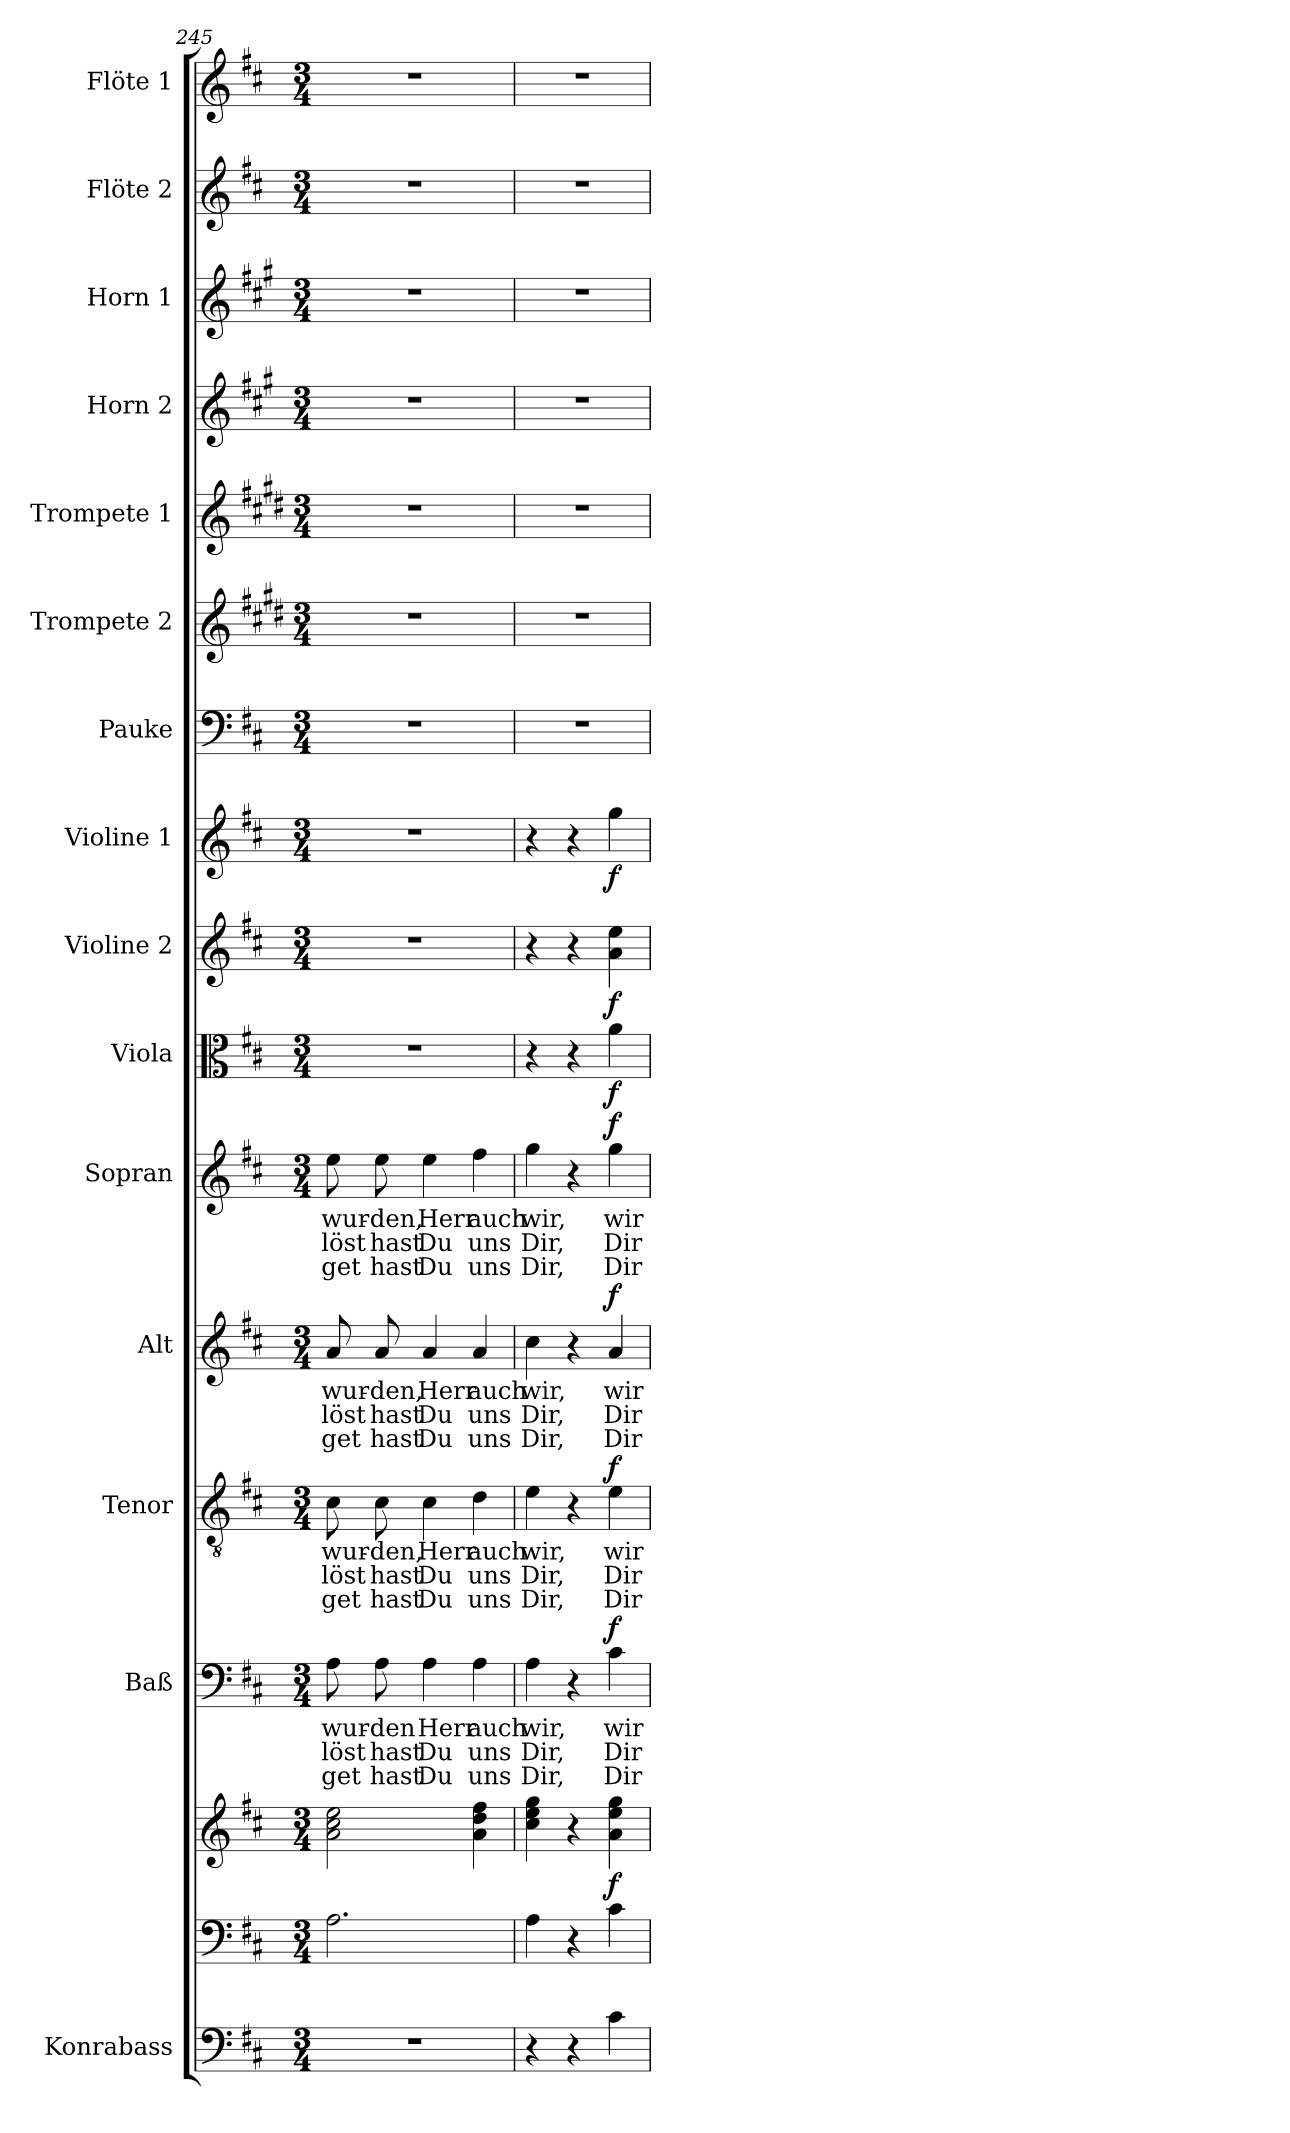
**kern	**kern	**kern	**dynam	**kern	**text	**text	**text	**dynam	**kern	**text	**text	**text	**dynam	**kern	**text	**text	**text	**dynam	**kern	**text	**text	**text	**dynam	**kern	**dynam	**kern	**dynam	**kern	**dynam	**kern	**kern	**kern	**kern	**kern	**kern	**kern
*part16	*part15	*part15	*part15	*part14	*part14	*part14	*part14	*part14	*part13	*part13	*part13	*part13	*part13	*part12	*part12	*part12	*part12	*part12	*part11	*part11	*part11	*part11	*part11	*part10	*part10	*part9	*part9	*part8	*part8	*part7	*part6	*part5	*part4	*part3	*part2	*part1
*staff17	*staff16	*staff15	*staff15/16	*staff14	*staff14	*staff14	*staff14	*staff14	*staff13	*staff13	*staff13	*staff13	*staff13	*staff12	*staff12	*staff12	*staff12	*staff12	*staff11	*staff11	*staff11	*staff11	*staff11	*staff10	*staff10	*staff9	*staff9	*staff8	*staff8	*staff7	*staff6	*staff5	*staff4	*staff3	*staff2	*staff1
*I"Konrabass	*	*	*	*I"Baß	*	*	*	*	*I"Tenor	*	*	*	*	*I"Alt	*	*	*	*	*I"Sopran	*	*	*	*	*I"Viola	*	*I"Violine 2	*	*I"Violine 1	*	*I"Pauke	*I"Trompete 2	*I"Trompete 1	*I"Horn 2	*I"Horn 1	*I"Flöte 2	*I"Flöte 1
*I'Kb.	*	*	*	*I'Baß	*	*	*	*	*I'Ten	*	*	*	*	*I'Alt	*	*	*	*	*I'Sop	*	*	*	*	*I'Vla.	*	*I'Vln. 2	*	*I'Vln. 1	*	*I'Pk.	*I'Trp. 2	*I'Trp. 1	*I'Hrn. 2	*I'Hrn. 1	*I'Fl. 2	*I'Fl. 1
*clefF4	*clefF4	*clefG2	*	*clefF4	*	*	*	*	*clefGv2	*	*	*	*	*clefG2	*	*	*	*	*clefG2	*	*	*	*	*clefC3	*	*clefG2	*	*clefG2	*	*clefF4	*clefG2	*clefG2	*clefG2	*clefG2	*clefG2	*clefG2
*ITrd7c12	*	*	*	*	*	*	*	*	*	*	*	*	*	*	*	*	*	*	*	*	*	*	*	*	*	*	*	*	*	*	*ITrd1c2	*ITrd1c2	*ITrd4c7	*ITrd4c7	*	*
*k[f#c#]	*k[f#c#]	*k[f#c#]	*	*k[f#c#]	*	*	*	*	*k[f#c#]	*	*	*	*	*k[f#c#]	*	*	*	*	*k[f#c#]	*	*	*	*	*k[f#c#]	*	*k[f#c#]	*	*k[f#c#]	*	*k[f#c#]	*k[f#c#]	*k[f#c#]	*k[f#c#]	*k[f#c#]	*k[f#c#]	*k[f#c#]
*D:	*D:	*D:	*	*D:	*	*	*	*	*D:	*	*	*	*	*D:	*	*	*	*	*D:	*	*	*	*	*D:	*	*D:	*	*D:	*	*D:	*D:	*D:	*D:	*D:	*D:	*D:
*M3/4	*M3/4	*M3/4	*	*M3/4	*	*	*	*	*M3/4	*	*	*	*	*M3/4	*	*	*	*	*M3/4	*	*	*	*	*M3/4	*	*M3/4	*	*M3/4	*	*M3/4	*M3/4	*M3/4	*M3/4	*M3/4	*M3/4	*M3/4
=245	=245	=245	=245	=245	=245	=245	=245	=245	=245	=245	=245	=245	=245	=245	=245	=245	=245	=245	=245	=245	=245	=245	=245	=245	=245	=245	=245	=245	=245	=245	=245	=245	=245	=245	=245	=245
!	!	!	!	!	!LO:LY:b	!LO:LY:b	!LO:LY:b	!	!	!LO:LY:b	!LO:LY:b	!LO:LY:b	!	!	!LO:LY:b	!LO:LY:b	!LO:LY:b	!	!	!LO:LY:b	!LO:LY:b	!LO:LY:b	!	!	!	!	!	!	!	!	!	!	!	!	!	!
2.r	2.A\	2a\ 2cc#\ 2ee\	.	8A\	wur-	-löst	-get	.	8c#\	wur-	-löst	-get	.	8a/	wur-	-löst	-get	.	8ee\	wur-	-löst	-get	.	2.r	.	2.r	.	2.r	.	2.r	2.r	2.r	2.r	2.r	2.r	2.r
!	!	!	!	!	!LO:LY:b	!LO:LY:b	!LO:LY:b	!	!	!LO:LY:b	!LO:LY:b	!LO:LY:b	!	!	!LO:LY:b	!LO:LY:b	!LO:LY:b	!	!	!LO:LY:b	!LO:LY:b	!LO:LY:b	!	!	!	!	!	!	!	!	!	!	!	!	!	!
.	.	.	.	8A\	-den	hast	hast	.	8c#\	-den,	hast	hast	.	8a/	-den,	hast	hast	.	8ee\	-den,	hast	hast	.	.	.	.	.	.	.	.	.	.	.	.	.	.
!	!	!	!	!	!LO:LY:b	!LO:LY:b	!LO:LY:b	!	!	!LO:LY:b	!LO:LY:b	!LO:LY:b	!	!	!LO:LY:b	!LO:LY:b	!LO:LY:b	!	!	!LO:LY:b	!LO:LY:b	!LO:LY:b	!	!	!	!	!	!	!	!	!	!	!	!	!	!
.	.	.	.	4A\	Herr	Du	Du	.	4c#\	Herr	Du	Du	.	4a/	Herr	Du	Du	.	4ee\	Herr	Du	Du	.	.	.	.	.	.	.	.	.	.	.	.	.	.
!	!	!	!	!	!LO:LY:b	!LO:LY:b	!LO:LY:b	!	!	!LO:LY:b	!LO:LY:b	!LO:LY:b	!	!	!LO:LY:b	!LO:LY:b	!LO:LY:b	!	!	!LO:LY:b	!LO:LY:b	!LO:LY:b	!	!	!	!	!	!	!	!	!	!	!	!	!	!
.	.	4a\ 4dd\ 4ff#\	.	4A\	auch	uns	uns	.	4d\	auch	uns	uns	.	4a/	auch	uns	uns	.	4ff#\	auch	uns	uns	.	.	.	.	.	.	.	.	.	.	.	.	.	.
=246	=246	=246	=246	=246	=246	=246	=246	=246	=246	=246	=246	=246	=246	=246	=246	=246	=246	=246	=246	=246	=246	=246	=246	=246	=246	=246	=246	=246	=246	=246	=246	=246	=246	=246	=246	=246
!	!	!	!	!	!LO:LY:b	!LO:LY:b	!LO:LY:b	!	!	!LO:LY:b	!LO:LY:b	!LO:LY:b	!	!	!LO:LY:b	!LO:LY:b	!LO:LY:b	!	!	!LO:LY:b	!LO:LY:b	!LO:LY:b	!	!	!	!	!	!	!	!	!	!	!	!	!	!
4r	4A\	4cc#\ 4ee\ 4gg\	.	4A\	wir,	Dir,	Dir,	.	4e\	wir,	Dir,	Dir,	.	4cc#\	wir,	Dir,	Dir,	.	4gg\	wir,	Dir,	Dir,	.	4r	.	4r	.	4r	.	2.r	2.r	2.r	2.r	2.r	2.r	2.r
4r	4r	4r	.	4r	.	.	.	.	4r	.	.	.	.	4r	.	.	.	.	4r	.	.	.	.	4r	.	4r	.	4r	.	.	.	.	.	.	.	.
!	!	!	!LO:DY:b	!	!LO:LY:b	!LO:LY:b	!LO:LY:b	!LO:DY:a	!	!LO:LY:b	!LO:LY:b	!LO:LY:b	!LO:DY:a	!	!LO:LY:b	!LO:LY:b	!LO:LY:b	!LO:DY:b	!	!LO:LY:b	!LO:LY:b	!LO:LY:b	!LO:DY:a	!	!LO:DY:b	!	!LO:DY:b	!	!LO:DY:b	!	!	!	!	!	!	!
4C#\	4c#\	4a\ 4ee\ 4gg\	f	4c#\	wir	Dir	Dir	f	4e\	wir	Dir	Dir	f	4a/	wir	Dir	Dir	f	4gg\	wir	Dir	Dir	f	4a\	f	4a\ 4ee\	f	4gg\	f	.	.	.	.	.	.	.
=	=	=	=	=	=	=	=	=	=	=	=	=	=	=	=	=	=	=	=	=	=	=	=	=	=	=	=	=	=	=	=	=	=	=	=	=
*-	*-	*-	*-	*-	*-	*-	*-	*-	*-	*-	*-	*-	*-	*-	*-	*-	*-	*-	*-	*-	*-	*-	*-	*-	*-	*-	*-	*-	*-	*-	*-	*-	*-	*-	*-	*-
